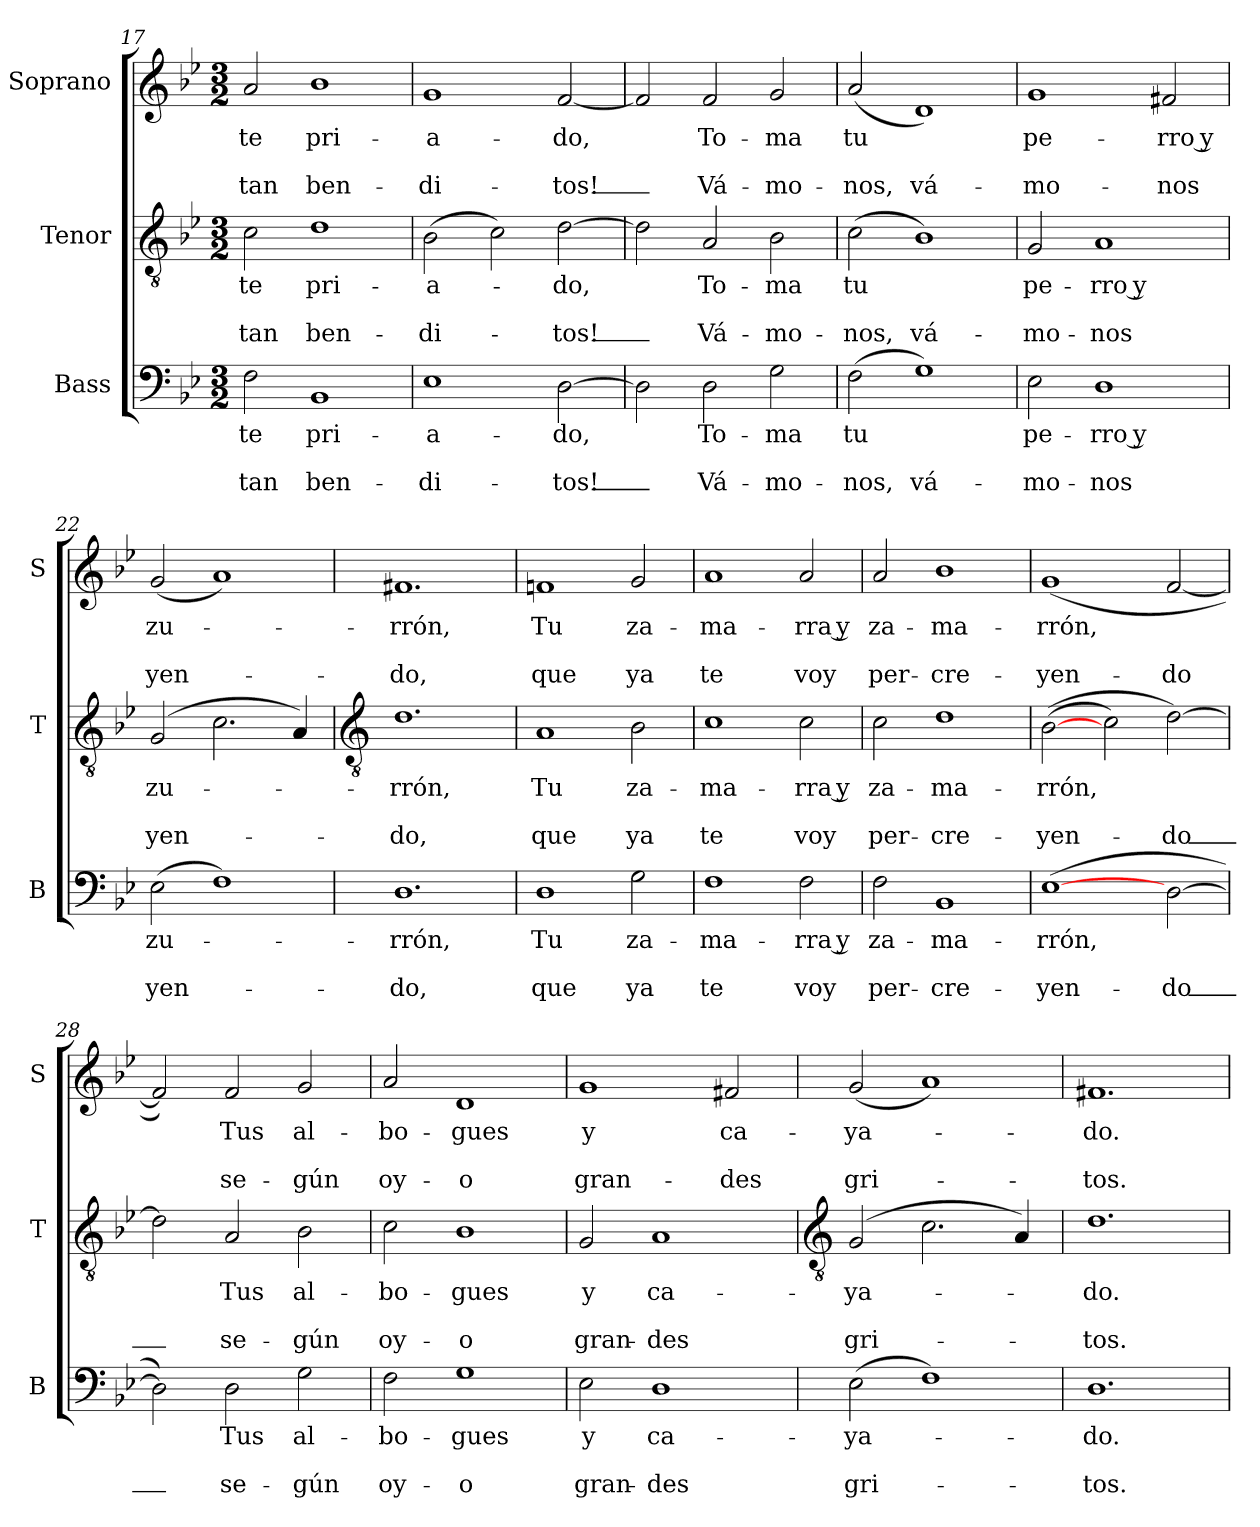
**kern	**text	**text	**text	**kern	**text	**text	**text	**kern	**text	**text	**text
*part3	*part3	*part3	*part3	*part2	*part2	*part2	*part2	*part1	*part1	*part1	*part1
*staff3	*staff3	*staff3	*staff3	*staff2	*staff2	*staff2	*staff2	*staff1	*staff1	*staff1	*staff1
*I"Bass	*	*	*	*I"Tenor	*	*	*	*I"Soprano	*	*	*
*I'B	*	*	*	*I'T	*	*	*	*I'S	*	*	*
*clefF4	*	*	*	*clefGv2	*	*	*	*clefG2	*	*	*
*k[b-e-]	*	*	*	*k[b-e-]	*	*	*	*k[b-e-]	*	*	*
*B-:	*	*	*	*B-:	*	*	*	*B-:	*	*	*
*M3/2	*	*	*	*M3/2	*	*	*	*M3/2	*	*	*
=17	=17	=17	=17	=17	=17	=17	=17	=17	=17	=17	=17
!	!LO:LY:b	!	!LO:LY:b	!	!LO:LY:b	!	!LO:LY:b	!	!LO:LY:b	!	!LO:LY:b
2F	te	.	tan	2c	te	.	tan	2a	te	.	tan
!	!LO:LY:b	!	!LO:LY:b	!	!LO:LY:b	!	!LO:LY:b	!	!LO:LY:b	!	!LO:LY:b
1BB-	pri-	.	-ben-	1d	pri-	.	-ben-	1b-	pri-	.	-ben-
=18	=18	=18	=18	=18	=18	=18	=18	=18	=18	=18	=18
!	!LO:LY:b	!	!LO:LY:b	!	!LO:LY:b	!	!LO:LY:b	!	!LO:LY:b	!	!LO:LY:b
1E-	-a-	.	-di-	(>2B-	-a-	.	di-	1g	-a-	.	-di-
.	.	.	.	2c)	.	.	.	.	.	.	.
!	!LO:LY:b	!	!LO:LY:b	!	!LO:LY:b	!	!LO:LY:b	!	!LO:LY:b	!	!LO:LY:b
[2D	-do,	.	tos!_	[2d	do,	.	tos!_	[2f	-do,	.	tos!_
=19	=19	=19	=19	=19	=19	=19	=19	=19	=19	=19	=19
2D]	.	.	.	2d]	.	.	.	2f]	.	.	.
!	!LO:LY:b	!	!LO:LY:b	!	!LO:LY:b	!	!LO:LY:b	!	!LO:LY:b	!	!LO:LY:b
2D	To-	.	-Vá-	2A	To-	.	-Vá-	2f	To-	.	-Vá-
!	!LO:LY:b	!	!LO:LY:b	!	!LO:LY:b	!	!LO:LY:b	!	!LO:LY:b	!	!LO:LY:b
2G	-ma	.	mo-	2B-	-ma	.	mo-	2g	-ma	.	mo-
=20	=20	=20	=20	=20	=20	=20	=20	=20	=20	=20	=20
!	!LO:LY:b	!	!LO:LY:b	!	!LO:LY:b	!	!LO:LY:b	!	!LO:LY:b	!	!LO:LY:b
(>2F	-tu	.	nos,	(>2c	-tu	.	nos,	(<2a	-tu	.	nos,
!	!	!	!LO:LY:b	!	!	!	!LO:LY:b	!	!	!	!LO:LY:b
1G)	.	.	vá-	1B-)	.	.	vá-	1d)	.	.	vá-
=21	=21	=21	=21	=21	=21	=21	=21	=21	=21	=21	=21
!	!LO:LY:b	!	!LO:LY:b	!	!LO:LY:b	!	!LO:LY:b	!	!LO:LY:b	!	!LO:LY:b
2E-	-pe-	.	-mo-	2G	-pe-	.	-mo-	1g	-pe-	.	-mo-
!	!LO:LY:b	!	!LO:LY:b	!	!LO:LY:b	!	!LO:LY:b	!	!	!	!
1D	-rro y	.	nos	1A	-rro y	.	nos	.	.	.	.
!	!	!	!	!	!	!	!	!	!LO:LY:b	!	!LO:LY:b
.	.	.	.	.	.	.	.	2f#X	-rro y	.	nos
=22	=22	=22	=22	=22	=22	=22	=22	=22	=22	=22	=22
!	!LO:LY:b	!	!LO:LY:b	!	!LO:LY:b	!	!LO:LY:b	!	!LO:LY:b	!	!LO:LY:b
(>2E-	zu-	.	yen-	(>2G	zu-	.	yen-	(<2g	zu-	.	yen-
1F)	.	.	.	2.c	.	.	.	1a)	.	.	.
.	.	.	.	4A)	.	.	.	.	.	.	.
!!LO:LB:g=z
=23	=23	=23	=23	=23	=23	=23	=23	=23	=23	=23	=23
*	*	*	*	*clefGv2	*	*	*	*	*	*	*
!	!LO:LY:b	!	!LO:LY:b	!	!LO:LY:b	!	!LO:LY:b	!	!LO:LY:b	!	!LO:LY:b
1.D	rrón,	.	do,	1.d	rrón,	.	do,	1.f#X	rrón,	.	do,
=24	=24	=24	=24	=24	=24	=24	=24	=24	=24	=24	=24
!	!LO:LY:b	!	!LO:LY:b	!	!LO:LY:b	!	!LO:LY:b	!	!LO:LY:b	!	!LO:LY:b
1D	Tu	.	que	1A	Tu	.	que	1fn	Tu	.	que
!	!LO:LY:b	!	!LO:LY:b	!	!LO:LY:b	!	!LO:LY:b	!	!LO:LY:b	!	!LO:LY:b
2G	za-	.	-ya	2B-	za-	.	-ya	2g	za-	.	-ya
=25	=25	=25	=25	=25	=25	=25	=25	=25	=25	=25	=25
!	!LO:LY:b	!	!LO:LY:b	!	!LO:LY:b	!	!LO:LY:b	!	!LO:LY:b	!	!LO:LY:b
1F	ma-	.	-te	1c	ma-	.	-te	1a	ma-	.	-te
!	!LO:LY:b	!	!LO:LY:b	!	!LO:LY:b	!	!LO:LY:b	!	!LO:LY:b	!	!LO:LY:b
2F	rra y	.	voy	2c	rra y	.	voy	2a	rra y	.	voy
=26	=26	=26	=26	=26	=26	=26	=26	=26	=26	=26	=26
!	!LO:LY:b	!	!LO:LY:b	!	!LO:LY:b	!	!LO:LY:b	!	!LO:LY:b	!	!LO:LY:b
2F	za-	.	-per-	2c	za-	.	-per-	2a	za-	.	-per-
!	!LO:LY:b	!	!LO:LY:b	!	!LO:LY:b	!	!LO:LY:b	!	!LO:LY:b	!	!LO:LY:b
1BB-	-ma-	.	-cre-	1d	-ma-	.	-cre-	1b-	-ma-	.	-cre-
=27	=27	=27	=27	=27	=27	=27	=27	=27	=27	=27	=27
!	!LO:LY:b	!	!LO:LY:b	!	!LO:LY:b	!	!LO:LY:b	!	!LO:LY:b	!	!LO:LY:b
(>[1E-	-rrón,	.	yen-	(>(>[2B-	-rrón,	.	yen-	(<1g	-rrón,	.	yen-
.	.	.	.	2c)	.	.	.	.	.	.	.
!	!	!	!LO:LY:b	!	!	!	!LO:LY:b	!	!	!	!LO:LY:b
[2D	.	.	-do_	[2d)	.	.	do_	[2f	.	.	-do
=28	=28	=28	=28	=28	=28	=28	=28	=28	=28	=28	=28
2D])	.	.	.	2d]	.	.	.	2f])	.	.	.
!	!LO:LY:b	!	!LO:LY:b	!	!LO:LY:b	!	!LO:LY:b	!	!LO:LY:b	!	!LO:LY:b
2D	Tus	.	se-	2A	Tus	.	se-	2f	Tus	.	se-
!	!LO:LY:b	!	!LO:LY:b	!	!LO:LY:b	!	!LO:LY:b	!	!LO:LY:b	!	!LO:LY:b
2G	-al-	.	-gún	2B-	-al-	.	-gún	2g	-al-	.	-gún
=29	=29	=29	=29	=29	=29	=29	=29	=29	=29	=29	=29
!	!LO:LY:b	!	!LO:LY:b	!	!LO:LY:b	!	!LO:LY:b	!	!LO:LY:b	!	!LO:LY:b
2F	bo-	.	-oy-	2c	bo-	.	-oy-	2a	bo-	.	-oy-
!	!LO:LY:b	!	!LO:LY:b	!	!LO:LY:b	!	!LO:LY:b	!	!LO:LY:b	!	!LO:LY:b
1G	-gues	.	o	1B-	-gues	.	o	1d	-gues	.	o
=30	=30	=30	=30	=30	=30	=30	=30	=30	=30	=30	=30
!	!LO:LY:b	!	!LO:LY:b	!	!LO:LY:b	!	!LO:LY:b	!	!LO:LY:b	!	!LO:LY:b
2E-	y	.	gran-	2G	y	.	gran-	1g	y	.	gran-
!	!LO:LY:b	!	!LO:LY:b	!	!LO:LY:b	!	!LO:LY:b	!	!	!	!
1D	-ca-	.	-des	1A	-ca-	.	-des	.	.	.	.
!	!	!	!	!	!	!	!	!	!LO:LY:b	!	!LO:LY:b
.	.	.	.	.	.	.	.	2f#X	-ca-	.	-des
!!LO:LB:g=z
=31	=31	=31	=31	=31	=31	=31	=31	=31	=31	=31	=31
*	*	*	*	*clefGv2	*	*	*	*	*	*	*
!	!LO:LY:b	!	!LO:LY:b	!	!LO:LY:b	!	!LO:LY:b	!	!LO:LY:b	!	!LO:LY:b
(>2E-	ya-	.	gri-	(>2G	ya-	.	gri-	(<2g	ya-	.	gri-
1F)	.	.	.	2.c	.	.	.	1a)	.	.	.
.	.	.	.	4A)	.	.	.	.	.	.	.
=32	=32	=32	=32	=32	=32	=32	=32	=32	=32	=32	=32
!	!LO:LY:b	!	!LO:LY:b	!	!LO:LY:b	!	!LO:LY:b	!	!LO:LY:b	!	!LO:LY:b
1.D	do.	.	tos.	1.d	do.	.	tos.	1.f#X	do.	.	tos.
=	=	=	=	=	=	=	=	=	=	=	=
*-	*-	*-	*-	*-	*-	*-	*-	*-	*-	*-	*-
